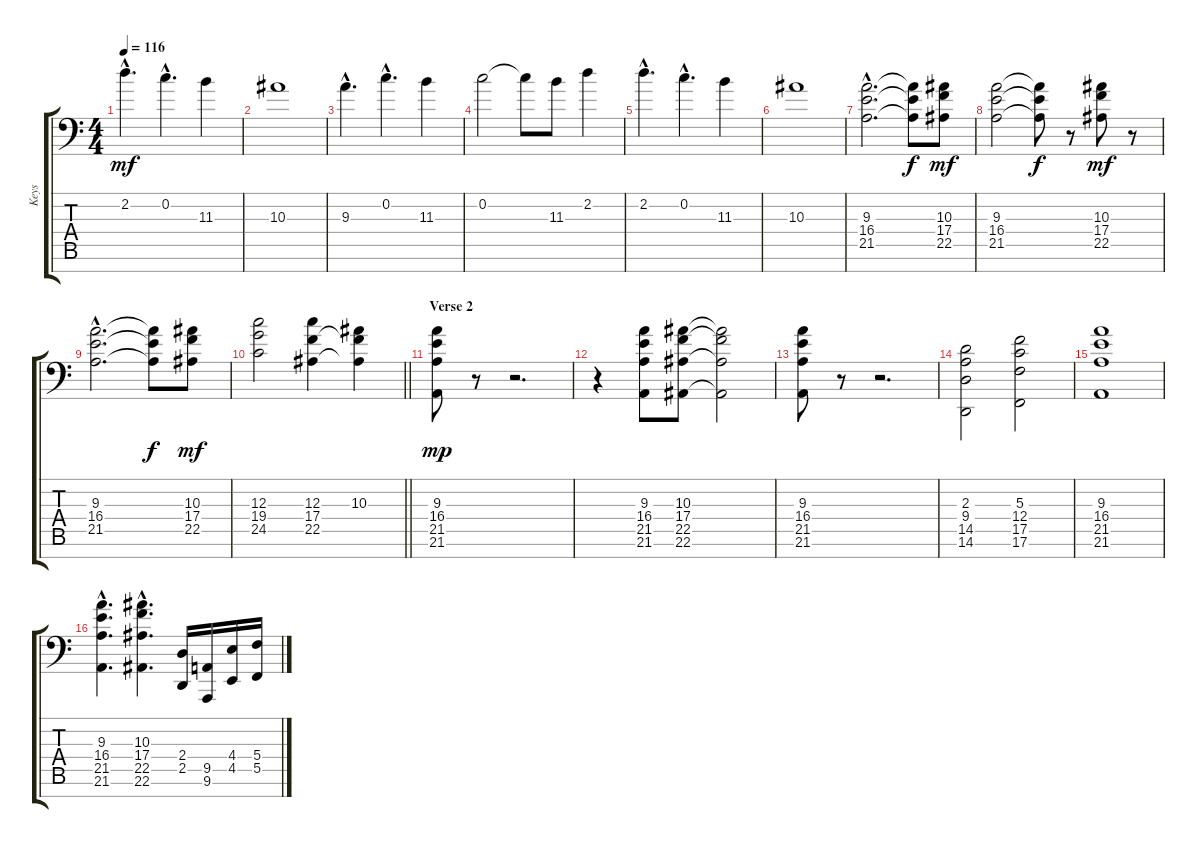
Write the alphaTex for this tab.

\track ("Keys" "Keys") {instrument stringensemble1}
\staff {score tabs}
\tuning (C6 C5 C4 C3 C2 C1 C0) {hide}
\ts (4 4)
\tempo 116
\clef f4
\ks c
2.2{hac}.4{d dy mf} 0.2{hac}.4{d} 11.3.4 |
10.3.1 |
9.3{hac}.4{d} 0.2{hac}.4{d} 11.3.4 |
0.2.2 0.2{t}.8 11.3.8 2.2.4 |
2.2{hac}.4{d} 0.2{hac}.4{d} 11.3.4 |
10.3.1 |
(9.3{hac} 16.4{hac} 21.5{hac}).2{d} (9.3{t} 16.4{t} 21.5{t}).8{dy f} (10.3 17.4 22.5).8{dy mf} |
(9.3 16.4 21.5).2 (9.3{t} 16.4{t} 21.5{t}).8{dy f} r.8 (10.3 17.4 22.5).8{dy mf} r.8 |
(9.3{hac} 16.4{hac} 21.5{hac}).2{d} (9.3{t} 16.4{t} 21.5{t}).8{dy f} (10.3 17.4 22.5).8{dy mf} |
\barLineRight lightlight
(12.3 19.4 24.5).2 (12.3 17.4 22.5).4 (10.3 17.4{t} 22.5{t}).4 |
\section ("" "Verse 2")
(9.3 16.4 21.5 21.6).8{dy mp} r.8 r.2{d} |
r.4 (9.3 16.4 21.5 21.6).8 (10.3 17.4 22.5 22.6).8 (10.3{t} 17.4{t} 22.5{t} 22.6{t}).2 |
(9.3 16.4 21.5 21.6).8 r.8 r.2{d} |
(2.3 9.4 14.5 14.6).2 (5.3 12.4 17.5 17.6).2 |
(9.3 16.4 21.5 21.6).1 |
(9.3{hac} 16.4{hac} 21.5{hac} 21.6{hac}).4{d} (10.3{hac} 17.4{hac} 22.5{hac} 22.6{hac}).4{d} (2.4 2.5).16 (9.5 9.6).16 (4.4 4.5).16 (5.4 5.5).16
